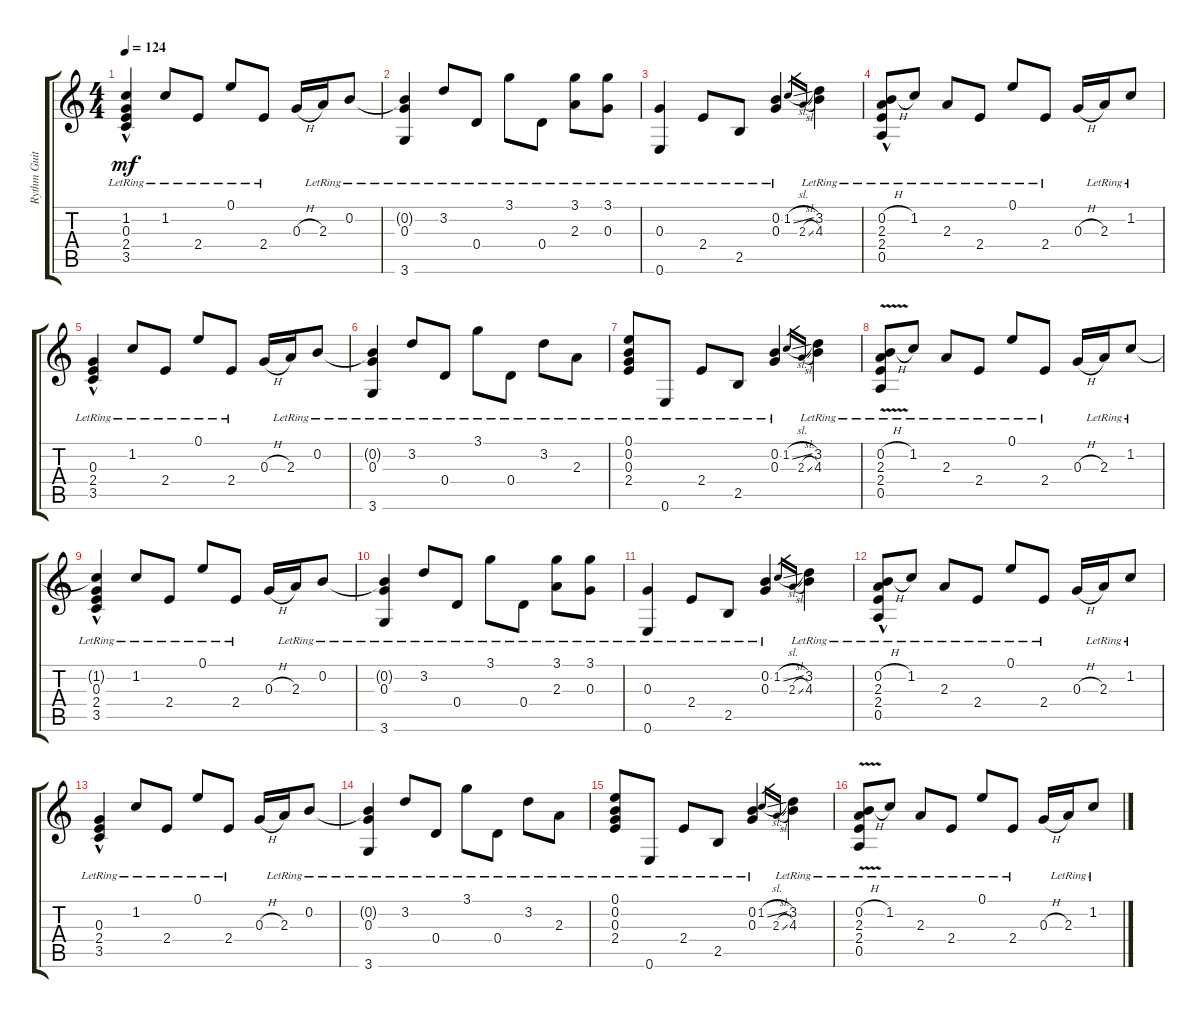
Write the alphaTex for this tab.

\track ("Rythm Guitar ( Acoustic )" "Rythm Guit") {instrument acousticguitarsteel}
\staff {score tabs}
\tuning (E4 B3 G3 D3 A2 E2) {hide}
\ts (4 4)
\tempo 124
\clef g2
\ks c
(1.2{t} 0.3{lr} 2.4{lr} 3.5{hac lr}).4{dy mf} 1.2{lr}.8 2.4{lr}.8 0.1{lr}.8 2.4{lr}.8 0.3{h}.16 2.3{lr}.16 0.2{lr}.8 |
(0.2{t} 0.3{lr} 3.6{lr}).4 3.2{lr}.8 0.4{lr}.8 3.1{lr}.8 0.4{lr}.8 (3.1{lr} 2.3{lr}).8 (3.1{lr} 0.3{lr}).8 |
(0.3{lr} 0.6{lr}).4 2.4{lr}.8 2.5{lr}.8 (0.2{lr} 0.3{lr}).4 1.2{sl}.16{gr} 2.3{sl}.16{gr} (3.2{lr} 4.3{lr}).4 |
(0.2{h} 2.3{lr} 2.4{lr} 0.5{hac lr}).8 1.2{lr}.8 2.3{lr}.8 2.4{lr}.8 0.1{lr}.8 2.4{lr}.8 0.3{h}.16 2.3{lr}.16 1.2{lr}.8 |
(0.3{lr} 2.4{lr} 3.5{hac lr}).4 1.2{lr}.8 2.4{lr}.8 0.1{lr}.8 2.4{lr}.8 0.3{h}.16 2.3{lr}.16 0.2{lr}.8 |
(0.2{t} 0.3{lr} 3.6{lr}).4 3.2{lr}.8 0.4{lr}.8 3.1{lr}.8 0.4{lr}.8 3.2{lr}.8 2.3{lr}.8 |
(0.1{lr} 0.2{lr} 0.3{lr} 2.4{lr}).8 0.6{lr}.8 2.4{lr}.8 2.5{lr}.8 (0.2{lr} 0.3{lr}).4 1.2{sl}.16{gr} 2.3{sl}.16{gr} (3.2{lr} 4.3{lr}).4 |
(0.2{v h} 2.3{v lr} 2.4{v lr} 0.5{v lr}).8 1.2{lr}.8 2.3{lr}.8 2.4{lr}.8 0.1{lr}.8 2.4{lr}.8 0.3{h}.16 2.3{lr}.16 1.2{lr}.8 |
(1.2{t} 0.3{lr} 2.4{lr} 3.5{hac lr}).4 1.2{lr}.8 2.4{lr}.8 0.1{lr}.8 2.4{lr}.8 0.3{h}.16 2.3{lr}.16 0.2{lr}.8 |
(0.2{t} 0.3{lr} 3.6{lr}).4 3.2{lr}.8 0.4{lr}.8 3.1{lr}.8 0.4{lr}.8 (3.1{lr} 2.3{lr}).8 (3.1{lr} 0.3{lr}).8 |
(0.3{lr} 0.6{lr}).4 2.4{lr}.8 2.5{lr}.8 (0.2{lr} 0.3{lr}).4 1.2{sl}.16{gr} 2.3{sl}.16{gr} (3.2{lr} 4.3{lr}).4 |
(0.2{h} 2.3{lr} 2.4{lr} 0.5{hac lr}).8 1.2{lr}.8 2.3{lr}.8 2.4{lr}.8 0.1{lr}.8 2.4{lr}.8 0.3{h}.16 2.3{lr}.16 1.2{lr}.8 |
(0.3{lr} 2.4{lr} 3.5{hac lr}).4 1.2{lr}.8 2.4{lr}.8 0.1{lr}.8 2.4{lr}.8 0.3{h}.16 2.3{lr}.16 0.2{lr}.8 |
(0.2{t} 0.3{lr} 3.6{lr}).4 3.2{lr}.8 0.4{lr}.8 3.1{lr}.8 0.4{lr}.8 3.2{lr}.8 2.3{lr}.8 |
(0.1{lr} 0.2{lr} 0.3{lr} 2.4{lr}).8 0.6{lr}.8 2.4{lr}.8 2.5{lr}.8 (0.2{lr} 0.3{lr}).4 1.2{sl}.16{gr} 2.3{sl}.16{gr} (3.2{lr} 4.3{lr}).4 |
(0.2{v h} 2.3{v lr} 2.4{v lr} 0.5{v lr}).8 1.2{lr}.8 2.3{lr}.8 2.4{lr}.8 0.1{lr}.8 2.4{lr}.8 0.3{h}.16 2.3{lr}.16 1.2{lr}.8
